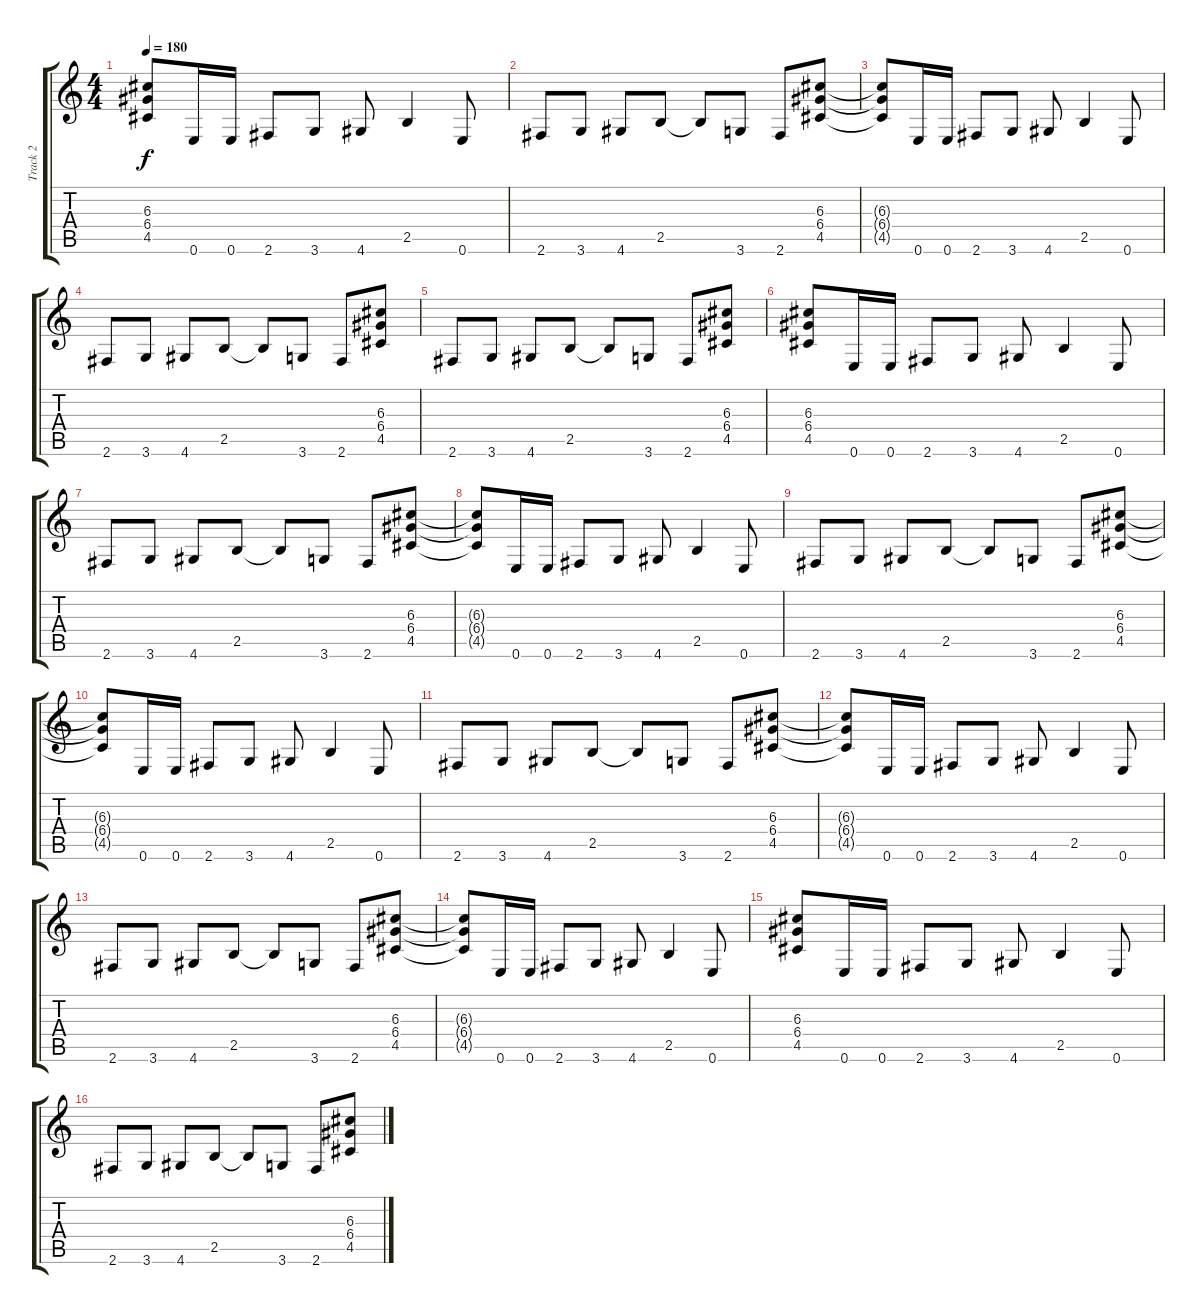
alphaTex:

\track ("Track 2" "Track 2") {instrument distortionguitar}
\staff {score tabs}
\tuning (E4 B3 G3 D3 A2 E2) {hide}
\ts (4 4)
\tempo 180
\clef g2
\ks c
(6.3{t} 6.4{t} 4.5{t}).8{dy f} 0.6.16 0.6.16 2.6.8 3.6.8 4.6.8 2.5.4 0.6.8 |
2.6.8 3.6.8 4.6.8 2.5.8 2.5{t}.8 3.6.8 2.6.8 (6.3 6.4 4.5).8 |
(6.3{t} 6.4{t} 4.5{t}).8 0.6.16 0.6.16 2.6.8 3.6.8 4.6.8 2.5.4 0.6.8 |
2.6.8 3.6.8 4.6.8 2.5.8 2.5{t}.8 3.6.8 2.6.8 (6.3 6.4 4.5).8 |
2.6.8 3.6.8 4.6.8 2.5.8 2.5{t}.8 3.6.8 2.6.8 (6.3 6.4 4.5).8 |
(6.3 6.4 4.5).8 0.6.16 0.6.16 2.6.8 3.6.8 4.6.8 2.5.4 0.6.8 |
2.6.8 3.6.8 4.6.8 2.5.8 2.5{t}.8 3.6.8 2.6.8 (6.3 6.4 4.5).8 |
(6.3{t} 6.4{t} 4.5{t}).8 0.6.16 0.6.16 2.6.8 3.6.8 4.6.8 2.5.4 0.6.8 |
2.6.8 3.6.8 4.6.8 2.5.8 2.5{t}.8 3.6.8 2.6.8 (6.3 6.4 4.5).8 |
(6.3{t} 6.4{t} 4.5{t}).8 0.6.16 0.6.16 2.6.8 3.6.8 4.6.8 2.5.4 0.6.8 |
2.6.8 3.6.8 4.6.8 2.5.8 2.5{t}.8 3.6.8 2.6.8 (6.3 6.4 4.5).8 |
(6.3{t} 6.4{t} 4.5{t}).8 0.6.16 0.6.16 2.6.8 3.6.8 4.6.8 2.5.4 0.6.8 |
2.6.8 3.6.8 4.6.8 2.5.8 2.5{t}.8 3.6.8 2.6.8 (6.3 6.4 4.5).8 |
(6.3{t} 6.4{t} 4.5{t}).8 0.6.16 0.6.16 2.6.8 3.6.8 4.6.8 2.5.4 0.6.8 |
(6.3 6.4 4.5).8 0.6.16 0.6.16 2.6.8 3.6.8 4.6.8 2.5.4 0.6.8 |
2.6.8 3.6.8 4.6.8 2.5.8 2.5{t}.8 3.6.8 2.6.8 (6.3 6.4 4.5).8
